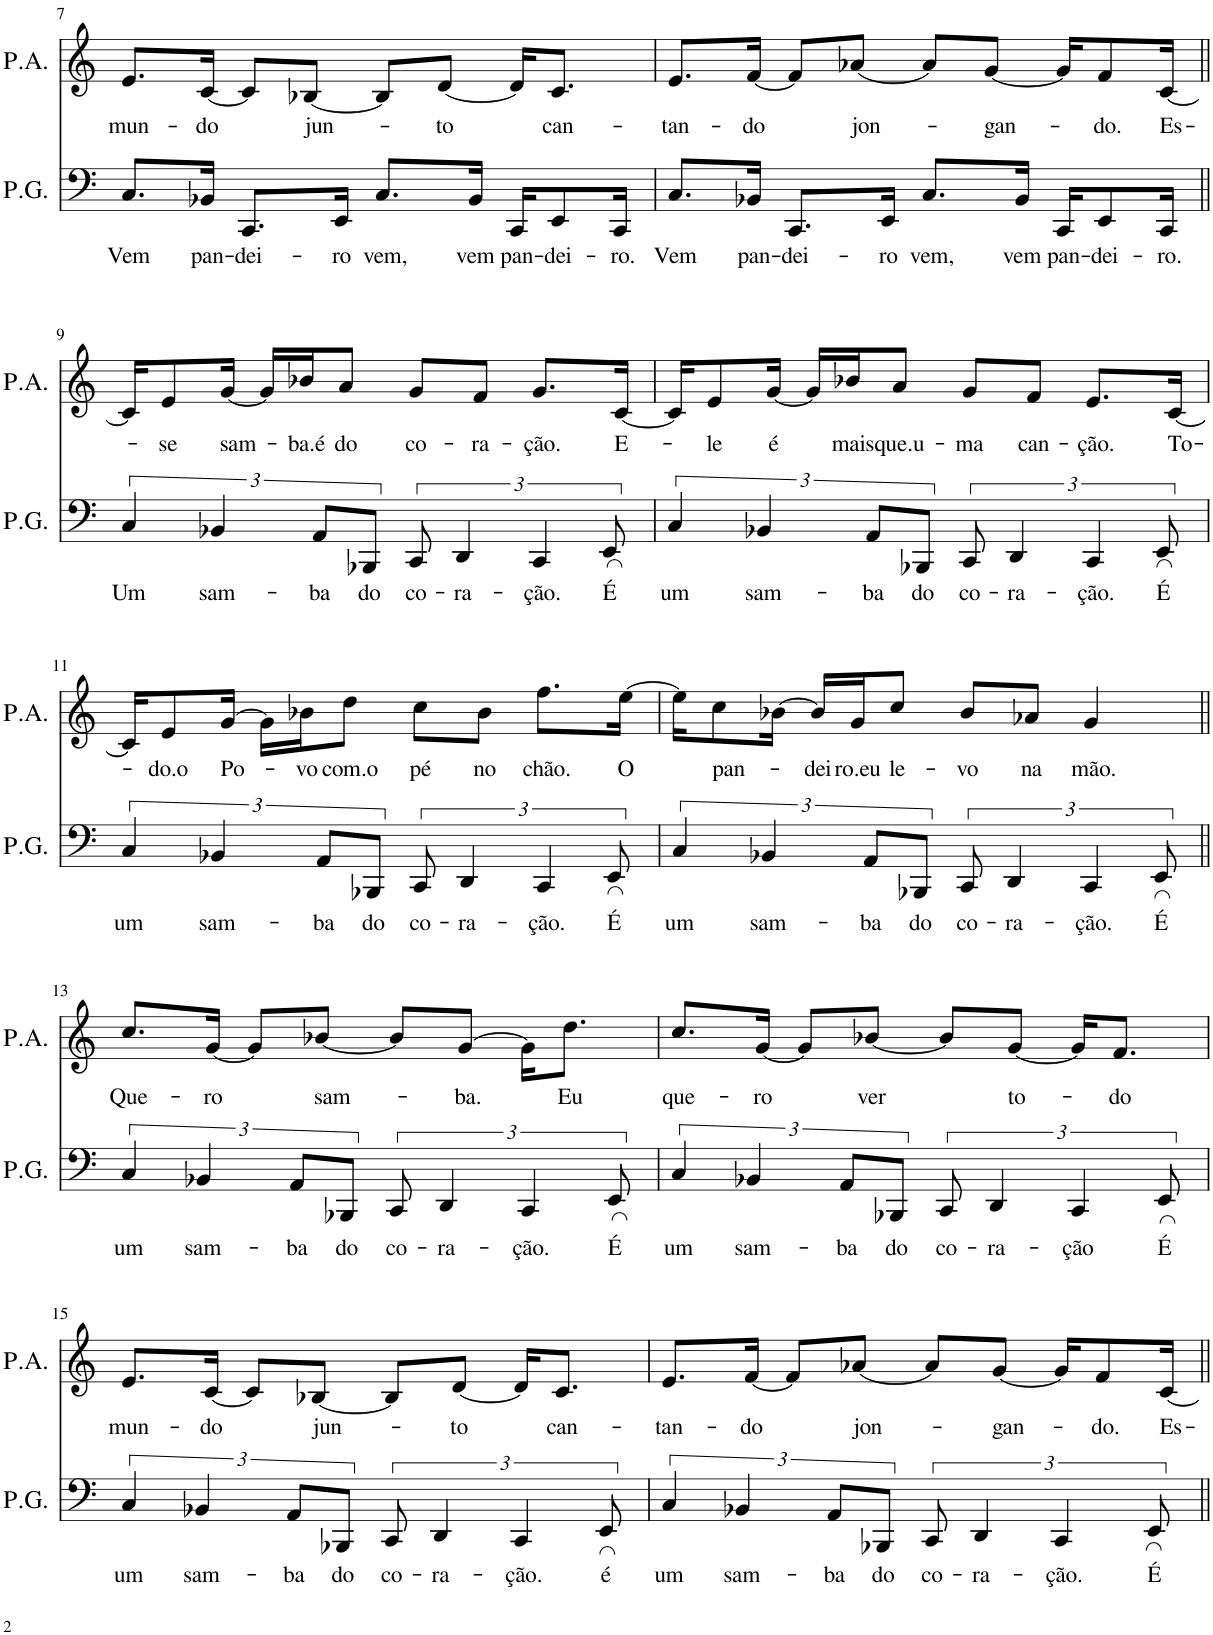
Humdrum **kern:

**kern	**text	**kern	**text
*part2	*part2	*part1	*part1
*staff2	*staff2	*staff1	*staff1
*I"P.Ç.	*	*I"P.A.	*
*	*	*I'P.A.	*
!!LO:PB:g=z
*clefF4	*	*clefG2	*
*k[]	*	*k[]	*
*M4/4	*	*M4/4	*
=7	=7	=7	=7
!	!LO:LY:b	!	!LO:LY:b
8.C/L	Vem	8.e/L	mun-
!	!LO:LY:b	!	!LO:LY:b
16BB-X/Jk	pan-	[16c/Jk	-do
!	!LO:LY:b	!	!
8.CC/L	-dei-	8c/L]	.
!	!	!	!LO:LY:b
.	.	[8B-X/J	jun-
!	!LO:LY:b	!	!
16EE/Jk	-ro	.	.
!	!LO:LY:b	!	!
8.C/L	vem,	8B-/L]	.
!	!	!	!LO:LY:b
.	.	[8d/J	-to
!	!LO:LY:b	!	!
16BB-/Jk	vem	.	.
!	!LO:LY:b	!	!
16CC/KL	pan-	16d/KL]	.
!	!LO:LY:b	!	!LO:LY:b
8EE/	-dei-	8.c/J	can-
!	!LO:LY:b	!	!
16CC/Jk	-ro.	.	.
=8	=8	=8	=8
!	!LO:LY:b	!	!LO:LY:b
8.C/L	Vem	8.e/L	-tan-
!	!LO:LY:b	!	!LO:LY:b
16BB-X/Jk	pan-	[16f/Jk	-do
!	!LO:LY:b	!	!
8.CC/L	-dei-	8f/L]	.
!	!	!	!LO:LY:b
.	.	[8a-X/J	jon-
!	!LO:LY:b	!	!
16EE/Jk	-ro	.	.
!	!LO:LY:b	!	!
8.C/L	vem,	8a-/L]	.
!	!	!	!LO:LY:b
.	.	[8g/J	-gan-
!	!LO:LY:b	!	!
16BB-/Jk	vem	.	.
!	!LO:LY:b	!	!
16CC/KL	pan-	16g/KL]	.
!	!LO:LY:b	!	!LO:LY:b
8EE/	-dei-	8f/	-do.
!	!LO:LY:b	!	!LO:LY:b
16CC/Jk	-ro.	[16c/Jk	Es-
!!LO:LB:g=z
=9||	=9||	=9||	=9||
!	!LO:LY:b	!	!
6C/	Um	16c/KL]	.
!	!	!	!LO:LY:b
.	.	8e/	-se
!	!LO:LY:b	!	!
6BB-X/	sam-	.	.
!	!	!	!LO:LY:b
.	.	[16g/Jk	sam-
.	.	16g/LL]	.
!	!	!	!LO:LY:b
.	.	16b-X/J	-ba.é
!	!LO:LY:b	!	!
12AA/L	-ba	.	.
!	!	!	!LO:LY:b
.	.	8a/J	do
!	!LO:LY:b	!	!
12BBB-X/J	do	.	.
!	!LO:LY:b	!	!LO:LY:b
12CC/	co-	8g/L	co-
!	!LO:LY:b	!	!
6DD/	-ra-	.	.
!	!	!	!LO:LY:b
.	.	8f/J	-ra-
!	!LO:LY:b	!	!LO:LY:b
6CC/	-ção.	8.g/L	-ção.
!	!LO:LY:b	!	!
12EE/	É	.	.
!	!	!	!LO:LY:b
.	.	[16c/Jk	E-
=10	=10	=10	=10
!	!LO:LY:b	!	!
6C/	um	16c/KL]	.
!	!	!	!LO:LY:b
.	.	8e/	-le
!	!LO:LY:b	!	!
6BB-X/	sam-	.	.
!	!	!	!LO:LY:b
.	.	[16g/Jk	é
.	.	16g/LL]	.
!	!	!	!LO:LY:b
.	.	16b-X/J	mais
!	!LO:LY:b	!	!
12AA/L	-ba	.	.
!	!	!	!LO:LY:b
.	.	8a/J	que.u-
!	!LO:LY:b	!	!
12BBB-X/J	do	.	.
!	!LO:LY:b	!	!LO:LY:b
12CC/	co-	8g/L	-ma
!	!LO:LY:b	!	!
6DD/	-ra-	.	.
!	!	!	!LO:LY:b
.	.	8f/J	can-
!	!LO:LY:b	!	!LO:LY:b
6CC/	-ção.	8.e/L	-ção.
!	!LO:LY:b	!	!
12EE/	É	.	.
!	!	!	!LO:LY:b
.	.	[16c/Jk	To-
!!LO:LB:g=z
=11	=11	=11	=11
!	!LO:LY:b	!	!
6C/	um	16c/KL]	.
!	!	!	!LO:LY:b
.	.	8e/	-do.o
!	!LO:LY:b	!	!
6BB-X/	sam-	.	.
!	!	!	!LO:LY:b
.	.	[16g/Jk	Po-
.	.	16g\LL]	.
!	!	!	!LO:LY:b
.	.	16b-X\J	-vo
!	!LO:LY:b	!	!
12AA/L	-ba	.	.
!	!	!	!LO:LY:b
.	.	8dd\J	com.o
!	!LO:LY:b	!	!
12BBB-X/J	do	.	.
!	!LO:LY:b	!	!LO:LY:b
12CC/	co-	8cc\L	pé
!	!LO:LY:b	!	!
6DD/	-ra-	.	.
!	!	!	!LO:LY:b
.	.	8b-\J	no
!	!LO:LY:b	!	!LO:LY:b
6CC/	-ção.	8.ff\L	chão.
!	!LO:LY:b	!	!
12EE/	É	.	.
!	!	!	!LO:LY:b
.	.	[16ee\Jk	O
=12	=12	=12	=12
!	!LO:LY:b	!	!
6C/	um	16ee\KL]	.
!	!	!	!LO:LY:b
.	.	8cc\	pan-
!	!LO:LY:b	!	!
6BB-X/	sam-	.	.
.	.	[16b-X\Jk	.
!	!	!	!LO:LY:b
.	.	16b-/LL]	-dei-
!	!	!	!LO:LY:b
.	.	16g/J	-ro.eu
!	!LO:LY:b	!	!
12AA/L	-ba	.	.
!	!	!	!LO:LY:b
.	.	8cc/J	le-
!	!LO:LY:b	!	!
12BBB-X/J	do	.	.
!	!LO:LY:b	!	!LO:LY:b
12CC/	co-	8b-/L	-vo
!	!LO:LY:b	!	!
6DD/	-ra-	.	.
!	!	!	!LO:LY:b
.	.	8a-X/J	na
!	!LO:LY:b	!	!LO:LY:b
6CC/	-ção.	4g/	mão.
!	!LO:LY:b	!	!
12EE/	É	.	.
!!LO:LB:g=z
=13||	=13||	=13||	=13||
!	!LO:LY:b	!	!LO:LY:b
6C/	um	8.cc/L	Que-
!	!LO:LY:b	!	!
6BB-X/	sam-	.	.
!	!	!	!LO:LY:b
.	.	[16g/Jk	-ro
.	.	8g/L]	.
!	!LO:LY:b	!	!
12AA/L	-ba	.	.
!	!	!	!LO:LY:b
.	.	[8b-X/J	sam-
!	!LO:LY:b	!	!
12BBB-X/J	do	.	.
!	!LO:LY:b	!	!
12CC/	co-	8b-/L]	.
!	!LO:LY:b	!	!
6DD/	-ra-	.	.
!	!	!	!LO:LY:b
.	.	[8g/J	-ba.
!	!LO:LY:b	!	!
6CC/	-ção.	16g\KL]	.
!	!	!	!LO:LY:b
.	.	8.dd\J	Eu
!	!LO:LY:b	!	!
12EE/	É	.	.
=14	=14	=14	=14
!	!LO:LY:b	!	!LO:LY:b
6C/	um	8.cc/L	que-
!	!LO:LY:b	!	!
6BB-X/	sam-	.	.
!	!	!	!LO:LY:b
.	.	[16g/Jk	-ro
.	.	8g/L]	.
!	!LO:LY:b	!	!
12AA/L	-ba	.	.
!	!	!	!LO:LY:b
.	.	[8b-X/J	ver
!	!LO:LY:b	!	!
12BBB-X/J	do	.	.
!	!LO:LY:b	!	!
12CC/	co-	8b-/L]	.
!	!LO:LY:b	!	!
6DD/	-ra-	.	.
!	!	!	!LO:LY:b
.	.	[8g/J	to-
!	!LO:LY:b	!	!
6CC/	-ção	16g/KL]	.
!	!	!	!LO:LY:b
.	.	8.f/J	-do
!	!LO:LY:b	!	!
12EE/	É	.	.
!!LO:LB:g=z
=15	=15	=15	=15
!	!LO:LY:b	!	!LO:LY:b
6C/	um	8.e/L	mun-
!	!LO:LY:b	!	!
6BB-X/	sam-	.	.
!	!	!	!LO:LY:b
.	.	[16c/Jk	-do
.	.	8c/L]	.
!	!LO:LY:b	!	!
12AA/L	-ba	.	.
!	!	!	!LO:LY:b
.	.	[8B-X/J	jun-
!	!LO:LY:b	!	!
12BBB-X/J	do	.	.
!	!LO:LY:b	!	!
12CC/	co-	8B-/L]	.
!	!LO:LY:b	!	!
6DD/	-ra-	.	.
!	!	!	!LO:LY:b
.	.	[8d/J	-to
!	!LO:LY:b	!	!
6CC/	-ção.	16d/KL]	.
!	!	!	!LO:LY:b
.	.	8.c/J	can-
!	!LO:LY:b	!	!
12EE/	é	.	.
=16	=16	=16	=16
!	!LO:LY:b	!	!LO:LY:b
6C/	um	8.e/L	-tan-
!	!LO:LY:b	!	!
6BB-X/	sam-	.	.
!	!	!	!LO:LY:b
.	.	[16f/Jk	-do
.	.	8f/L]	.
!	!LO:LY:b	!	!
12AA/L	-ba	.	.
!	!	!	!LO:LY:b
.	.	[8a-X/J	jon-
!	!LO:LY:b	!	!
12BBB-X/J	do	.	.
!	!LO:LY:b	!	!
12CC/	co-	8a-/L]	.
!	!LO:LY:b	!	!
6DD/	-ra-	.	.
!	!	!	!LO:LY:b
.	.	[8g/J	-gan-
!	!LO:LY:b	!	!
6CC/	-ção.	16g/KL]	.
!	!	!	!LO:LY:b
.	.	8f/	-do.
!	!LO:LY:b	!	!
12EE/	É	.	.
!	!	!	!LO:LY:b
.	.	[16c/Jk	Es-
=||	=||	=||	=||
*-	*-	*-	*-
